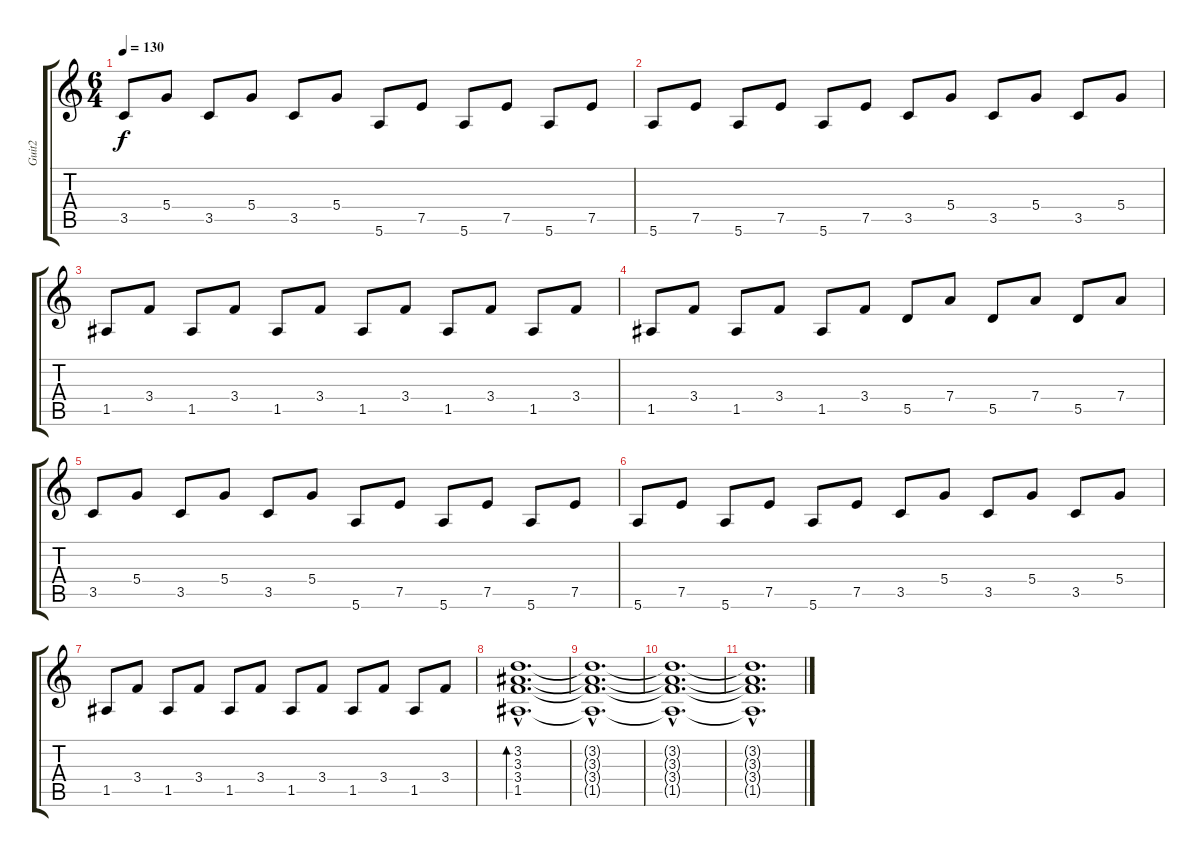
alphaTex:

\track ("Guit2" "Guit2") {instrument overdrivenguitar}
\staff {score tabs}
\tuning (E4 B3 G3 D3 A2 E2) {hide}
\ts (6 4)
\tempo 130
\clef g2
\ks c
3.5.8{dy f} 5.4.8 3.5.8 5.4.8 3.5.8 5.4.8 5.6.8 7.5.8 5.6.8 7.5.8 5.6.8 7.5.8 |
5.6.8 7.5.8 5.6.8 7.5.8 5.6.8 7.5.8 3.5.8 5.4.8 3.5.8 5.4.8 3.5.8 5.4.8 |
1.5.8 3.4.8 1.5.8 3.4.8 1.5.8 3.4.8 1.5.8 3.4.8 1.5.8 3.4.8 1.5.8 3.4.8 |
1.5.8{instrument acousticguitarsteel} 3.4.8 1.5.8 3.4.8 1.5.8 3.4.8 5.5.8 7.4.8 5.5.8 7.4.8 5.5.8 7.4.8 |
3.5.8 5.4.8 3.5.8 5.4.8 3.5.8 5.4.8 5.6.8 7.5.8 5.6.8 7.5.8 5.6.8 7.5.8 |
5.6.8 7.5.8 5.6.8 7.5.8 5.6.8 7.5.8 3.5.8 5.4.8 3.5.8 5.4.8 3.5.8 5.4.8 |
1.5.8 3.4.8 1.5.8 3.4.8 1.5.8 3.4.8 1.5.8 3.4.8 1.5.8 3.4.8 1.5.8 3.4.8 |
(3.2{hac} 3.3{hac} 3.4{hac} 1.5{hac}).1{d bd 480} |
(3.2{hac t} 3.3{hac t} 3.4{hac t} 1.5{hac t}).1{d} |
(3.2{hac t} 3.3{hac t} 3.4{hac t} 1.5{hac t}).1{d} |
(3.2{hac t} 3.3{hac t} 3.4{hac t} 1.5{hac t}).1{d}
